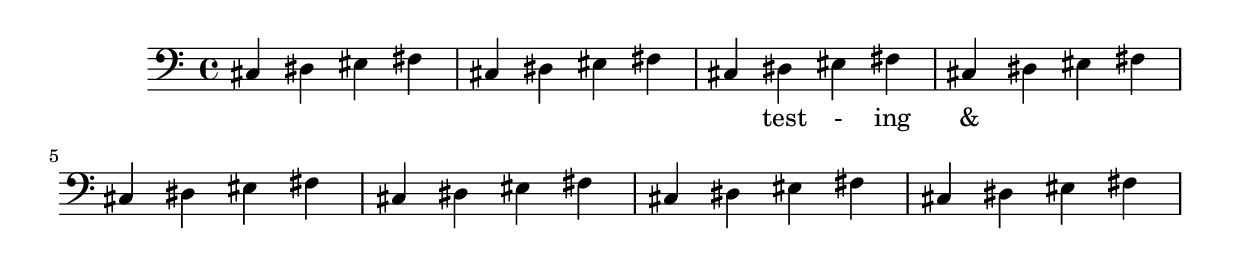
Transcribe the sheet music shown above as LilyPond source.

\version "2.18.2"
\language "english"

\score {
  
  \transpose c cs {
    <<
    
      \relative c' {
      
        \clef bass
        \repeat unfold 8 {
        c,4 d e f  %m1
        %m2
        }
      }
    
      \addlyrics {
       | _ _ _ _ | _ _ _ _ | 
        _ test - ing &
      } 

    >>
  }
  

  \midi{}
  \layout{}
}
